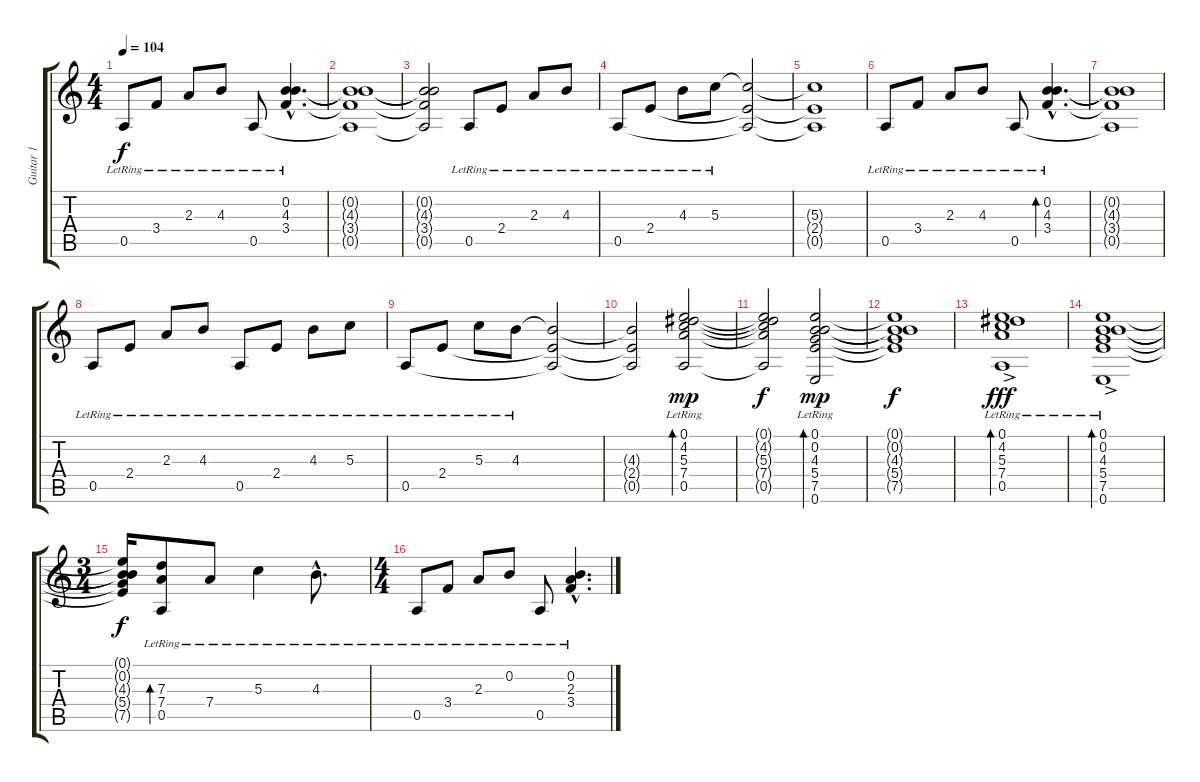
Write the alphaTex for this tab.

\track ("Guitar 1" "Guitar 1") {instrument acousticguitarnylon}
\staff {score tabs}
\tuning (E4 B3 G3 D3 A2 E2) {hide}
\ts (4 4)
\tempo 104
\clef g2
\ks c
0.5{lr}.8{dy f instrument acousticguitarnylon} 3.4{lr}.8 2.3{lr}.8 4.3{lr}.8 0.5{lr}.8 (0.2{hac lr} 4.3{hac lr} 3.4{hac lr}).4{d} |
(0.2{t} 4.3{t} 3.4{t} 0.5{t}).1 |
(0.2{t} 4.3{t} 3.4{t} 0.5{t}).2 0.5{lr}.8 2.4{lr}.8 2.3{lr}.8 4.3{lr}.8 |
0.5{lr}.8 2.4{lr}.8 4.3{lr}.8 5.3{lr}.8 (5.3{t} 2.4{t} 0.5{t}).2 |
(5.3{t} 2.4{t} 0.5{t}).1 |
0.5{lr}.8 3.4{lr}.8 2.3{lr}.8 4.3{lr}.8 0.5{lr}.8 (0.2{hac lr} 4.3{hac lr} 3.4{hac lr}).4{d bd 120} |
(0.2{t} 4.3{t} 3.4{t} 0.5{t}).1 |
0.5{lr}.8 2.4{lr}.8 2.3{lr}.8 4.3{lr}.8 0.5{lr}.8 2.4{lr}.8 4.3{lr}.8 5.3{lr}.8 |
0.5{lr}.8 2.4{lr}.8 5.3{lr}.8 4.3{lr}.8 (4.3{t} 2.4{t} 0.5{t}).2 |
(4.3{t} 2.4{t} 0.5{t}).2 (0.1{lr} 4.2{lr} 5.3{lr} 7.4{lr} 0.5{lr}).2{bd 240 dy mp} |
(0.1{t} 4.2{t} 5.3{t} 7.4{t} 0.5{t}).2{dy f} (0.1{lr} 0.2{lr} 4.3{lr} 5.4{lr} 7.5{lr} 0.6{lr}).2{bd 240 dy mp} |
(0.1{t} 0.2{t} 4.3{t} 5.4{t} 7.5{t}).1{dy f} |
(0.1{ac lr} 4.2{ac lr} 5.3{lr} 7.4{lr} 0.5{lr}).1{bd 240 dy fff} |
(0.1{ac lr} 0.2{ac lr} 4.3{lr} 5.4{lr} 7.5{lr} 0.6{lr}).1{bd 240} |
\ts (3 4)
(0.1{t} 0.2{t} 4.3{t} 5.4{t} 7.5{t}).16{dy f} (7.3{lr} 7.4{lr} 0.5{lr}).8{bd 240} 7.4{lr}.8 5.3{lr}.4 4.3{hac lr}.8{d} |
\ts (4 4)
0.5{lr}.8 3.4{lr}.8 2.3{lr}.8 0.2{lr}.8 0.5{lr}.8 (0.2{hac lr} 2.3{hac lr} 3.4{hac lr}).4{d}
